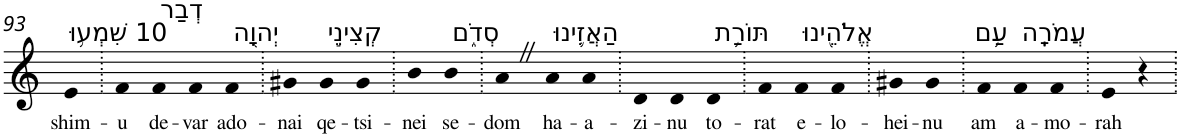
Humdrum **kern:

**kern	**text
*part1	*part1
*staff1	*staff1
*I"Piano	*
*I'Pno	*
!!LO:PB:g=z
*clefG2	*
*k[]	*
=93	=93
!LO:TX:a:t=10 שִׁמְע֥וּ	!
!	!LO:LY:b
4e	shim-
=94.	=94.
!	!LO:LY:b
4f	-u
!LO:TX:a:t=דְבַר	!
!	!LO:LY:b
4f	de-
!	!LO:LY:b
4f	-var
!LO:TX:a:t=יְהוָ֖ה	!
!	!LO:LY:b
4f	ado-
=95.	=95.
!	!LO:LY:b
4g#X	-nai
!LO:TX:a:t=קְצִינֵ֣י	!
!	!LO:LY:b
4g#	qe-
!	!LO:LY:b
4g#	-tsi-
=96.	=96.
!	!LO:LY:b
4b	-nei
!LO:TX:a:t=סְדֹ֑ם	!
!	!LO:LY:b
4b	se-
=97.	=97.
!	!LO:LY:b
4aZ	-dom
!LO:TX:a:t=הַאֲזִ֛ינוּ	!
!	!LO:LY:b
4a	ha-
!	!LO:LY:b
4a	-a-
=98.	=98.
!	!LO:LY:b
4d	-zi-
!	!LO:LY:b
4d	-nu
!LO:TX:a:t=תּוֹרַ֥ת	!
!	!LO:LY:b
4d	to-
=99.	=99.
!	!LO:LY:b
4f	-rat
!LO:TX:a:t=אֱלֹהֵ֖ינוּ	!
!	!LO:LY:b
4f	e-
!	!LO:LY:b
4f	-lo-
=100.	=100.
!	!LO:LY:b
4g#X	-hei-
!	!LO:LY:b
4g#	-nu
=101.	=101.
!LO:TX:a:t=עַ֥ם	!
!	!LO:LY:b
4f	am
!LO:TX:a:t=עֲמֹרָֽה	!
!	!LO:LY:b
4f	a-
!	!LO:LY:b
4f	-mo-
=102.	=102.
!	!LO:LY:b
4e	-rah
4r	.
=.	=.
*-	*-
